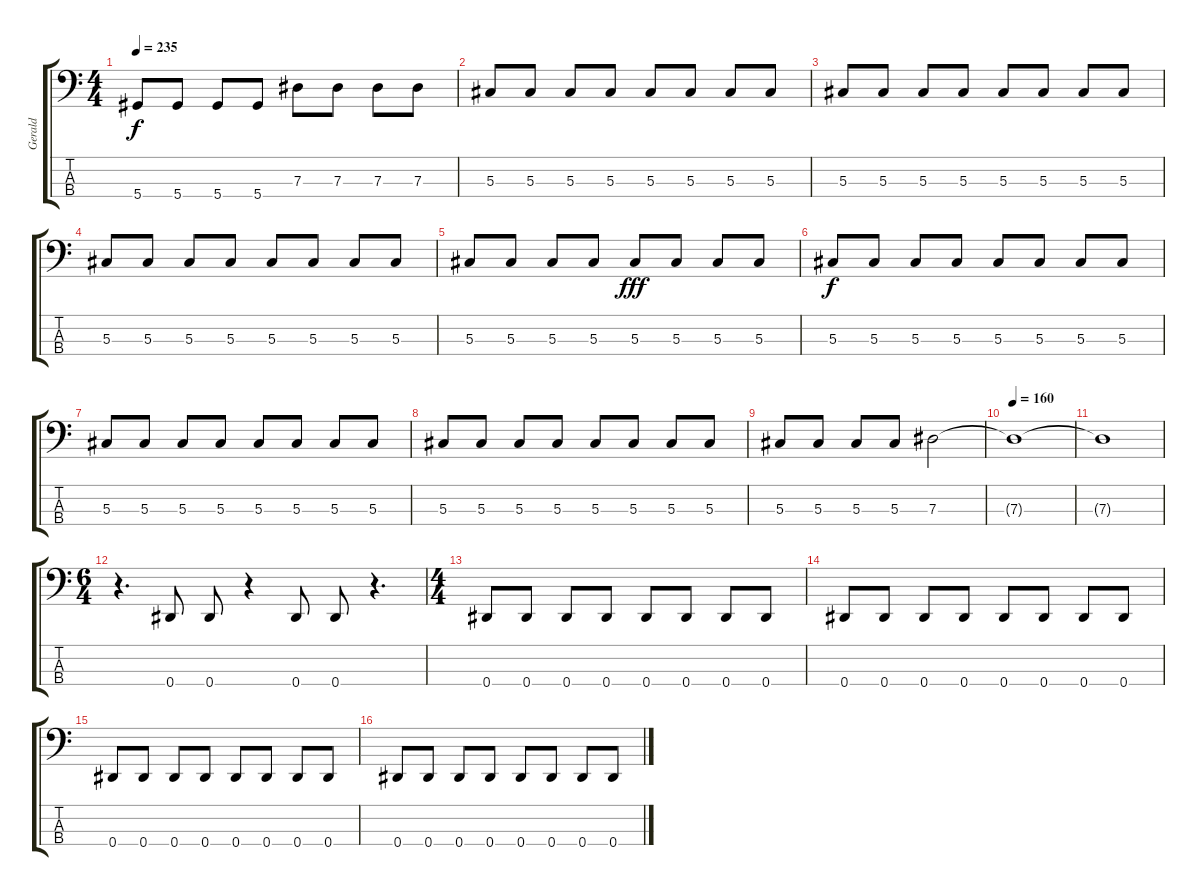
\track ("Gerald" "Gerald") {instrument electricbassfinger}
\staff {score tabs}
\tuning (Gb2 Db2 Ab1 Eb1) {hide}
\ts (4 4)
\tempo 235
\clef f4
\ks c
5.4.8{dy f} 5.4.8 5.4.8 5.4.8 7.3.8 7.3.8 7.3.8 7.3.8 |
5.3.8 5.3.8 5.3.8 5.3.8 5.3.8 5.3.8 5.3.8 5.3.8 |
5.3.8 5.3.8 5.3.8 5.3.8 5.3.8 5.3.8 5.3.8 5.3.8 |
5.3.8 5.3.8 5.3.8 5.3.8 5.3.8 5.3.8 5.3.8 5.3.8 |
5.3.8 5.3.8 5.3.8 5.3.8 5.3.8{dy fff} 5.3.8 5.3.8 5.3.8 |
5.3.8{dy f} 5.3.8 5.3.8 5.3.8 5.3.8 5.3.8 5.3.8 5.3.8 |
5.3.8 5.3.8 5.3.8 5.3.8 5.3.8 5.3.8 5.3.8 5.3.8 |
5.3.8 5.3.8 5.3.8 5.3.8 5.3.8 5.3.8 5.3.8 5.3.8 |
5.3.8 5.3.8 5.3.8 5.3.8 7.3.2 |
\tempo 160
7.3{t}.1 |
7.3{t}.1 |
\ts (6 4)
r.4{d} 0.4.8 0.4.8 r.4 0.4.8 0.4.8 r.4{d} |
\ts (4 4)
0.4.8 0.4.8 0.4.8 0.4.8 0.4.8 0.4.8 0.4.8 0.4.8 |
0.4.8 0.4.8 0.4.8 0.4.8 0.4.8 0.4.8 0.4.8 0.4.8 |
0.4.8 0.4.8 0.4.8 0.4.8 0.4.8 0.4.8 0.4.8 0.4.8 |
0.4.8 0.4.8 0.4.8 0.4.8 0.4.8 0.4.8 0.4.8 0.4.8
